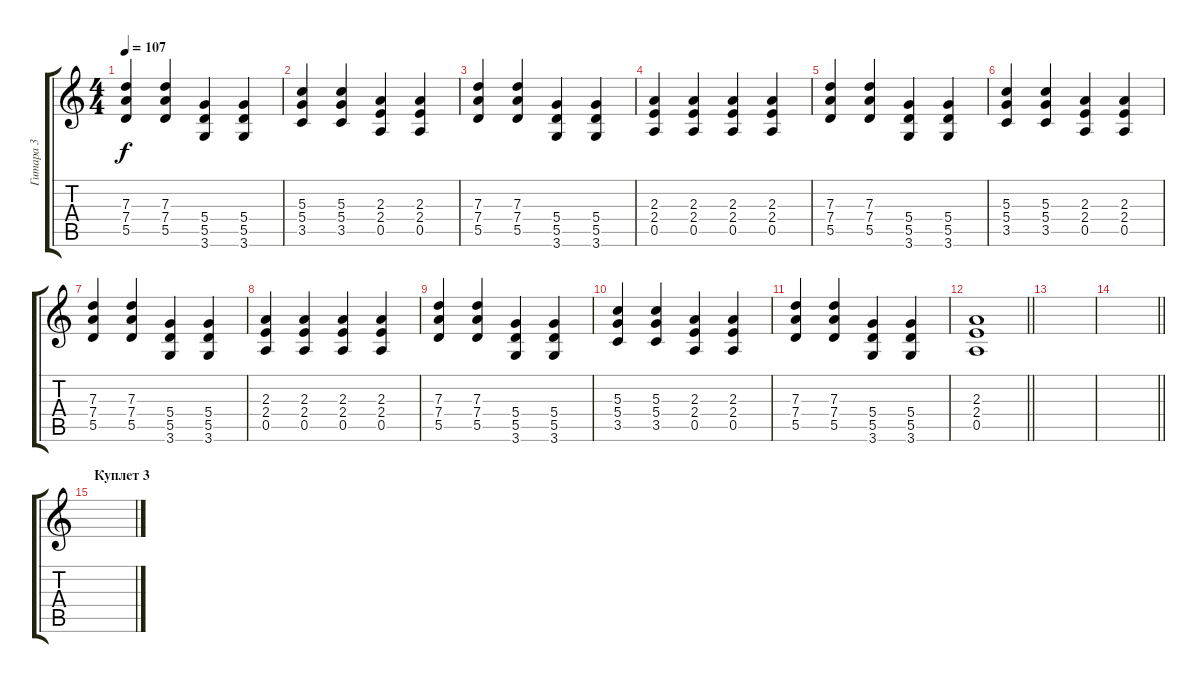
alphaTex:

\track ("Гитара 3" "Гитара 3") {instrument distortionguitar}
\staff {score tabs}
\tuning (E4 B3 G3 D3 A2 E2) {hide}
\ts (4 4)
\tempo 107
\clef g2
\ks c
(7.3 7.4 5.5).4{dy f} (7.3 7.4 5.5).4 (5.4 5.5 3.6).4 (5.4 5.5 3.6).4 |
(5.3 5.4 3.5).4 (5.3 5.4 3.5).4 (2.3 2.4 0.5).4 (2.3 2.4 0.5).4 |
(7.3 7.4 5.5).4 (7.3 7.4 5.5).4 (5.4 5.5 3.6).4 (5.4 5.5 3.6).4 |
(2.3 2.4 0.5).4 (2.3 2.4 0.5).4 (2.3 2.4 0.5).4 (2.3 2.4 0.5).4 |
(7.3 7.4 5.5).4 (7.3 7.4 5.5).4 (5.4 5.5 3.6).4 (5.4 5.5 3.6).4 |
(5.3 5.4 3.5).4 (5.3 5.4 3.5).4 (2.3 2.4 0.5).4 (2.3 2.4 0.5).4 |
(7.3 7.4 5.5).4 (7.3 7.4 5.5).4 (5.4 5.5 3.6).4 (5.4 5.5 3.6).4 |
(2.3 2.4 0.5).4 (2.3 2.4 0.5).4 (2.3 2.4 0.5).4 (2.3 2.4 0.5).4 |
(7.3 7.4 5.5).4 (7.3 7.4 5.5).4 (5.4 5.5 3.6).4 (5.4 5.5 3.6).4 |
(5.3 5.4 3.5).4 (5.3 5.4 3.5).4 (2.3 2.4 0.5).4 (2.3 2.4 0.5).4 |
(7.3 7.4 5.5).4 (7.3 7.4 5.5).4 (5.4 5.5 3.6).4 (5.4 5.5 3.6).4 |
\barLineRight lightlight
(2.3 2.4 0.5).1 |
|
\barLineRight lightlight
|
\section ("" "Куплет 3")
